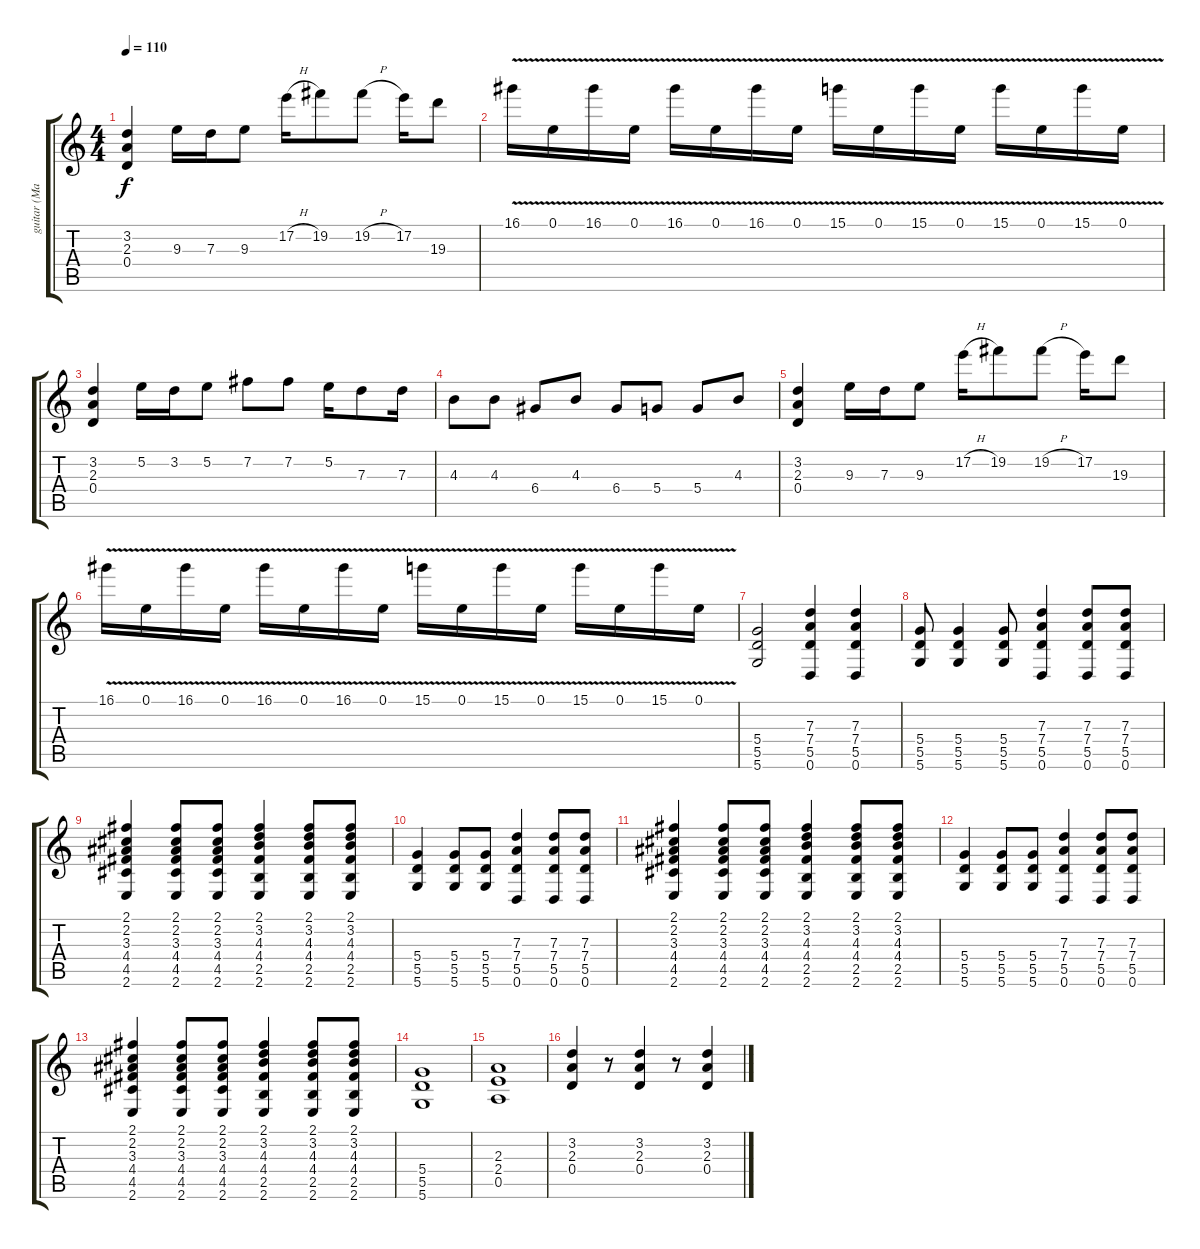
\track ("guitar (Mattew Bellamy)" "guitar (Ma") {instrument overdrivenguitar}
\staff {score tabs}
\tuning (E4 B3 G3 D3 A2 D2) {hide}
\ts (4 4)
\tempo 110
\clef g2
\ks c
(3.2 2.3 0.4).4{dy f} 9.3.16 7.3.16 9.3.8 17.2{h}.16 19.2.8 19.2{h}.8 17.2.16 19.3.8 |
16.1{v}.16 0.1{v}.16 16.1{v}.16 0.1{v}.16 16.1{v}.16 0.1{v}.16 16.1{v}.16 0.1{v}.16 15.1{v}.16 0.1{v}.16 15.1{v}.16 0.1{v}.16 15.1{v}.16 0.1{v}.16 15.1{v}.16 0.1{v}.16 |
(3.2 2.3 0.4).4 5.2.16 3.2.16 5.2.8 7.2.8 7.2.8 5.2.16 7.3.8 7.3.16 |
4.3.8 4.3.8 6.4.8 4.3.8 6.4.8 5.4.8 5.4.8 4.3.8 |
(3.2 2.3 0.4).4 9.3.16 7.3.16 9.3.8 17.2{h}.16 19.2.8 19.2{h}.8 17.2.16 19.3.8 |
16.1{v}.16 0.1{v}.16 16.1{v}.16 0.1{v}.16 16.1{v}.16 0.1{v}.16 16.1{v}.16 0.1{v}.16 15.1{v}.16 0.1{v}.16 15.1{v}.16 0.1{v}.16 15.1{v}.16 0.1{v}.16 15.1{v}.16 0.1{v}.16 |
(5.4 5.5 5.6).2 (7.3 7.4 5.5 0.6).4 (7.3 7.4 5.5 0.6).4 |
(5.4 5.5 5.6).8 (5.4 5.5 5.6).4 (5.4 5.5 5.6).8 (7.3 7.4 5.5 0.6).4 (7.3 7.4 5.5 0.6).8 (7.3 7.4 5.5 0.6).8 |
(2.1 2.2 3.3 4.4 4.5 2.6).4 (2.1 2.2 3.3 4.4 4.5 2.6).8 (2.1 2.2 3.3 4.4 4.5 2.6).8 (2.1 3.2 4.3 4.4 2.5 2.6).4 (2.1 3.2 4.3 4.4 2.5 2.6).8 (2.1 3.2 4.3 4.4 2.5 2.6).8 |
(5.4 5.5 5.6).4 (5.4 5.5 5.6).8 (5.4 5.5 5.6).8 (7.3 7.4 5.5 0.6).4 (7.3 7.4 5.5 0.6).8 (7.3 7.4 5.5 0.6).8 |
(2.1 2.2 3.3 4.4 4.5 2.6).4 (2.1 2.2 3.3 4.4 4.5 2.6).8 (2.1 2.2 3.3 4.4 4.5 2.6).8 (2.1 3.2 4.3 4.4 2.5 2.6).4 (2.1 3.2 4.3 4.4 2.5 2.6).8 (2.1 3.2 4.3 4.4 2.5 2.6).8 |
(5.4 5.5 5.6).4 (5.4 5.5 5.6).8 (5.4 5.5 5.6).8 (7.3 7.4 5.5 0.6).4 (7.3 7.4 5.5 0.6).8 (7.3 7.4 5.5 0.6).8 |
(2.1 2.2 3.3 4.4 4.5 2.6).4 (2.1 2.2 3.3 4.4 4.5 2.6).8 (2.1 2.2 3.3 4.4 4.5 2.6).8 (2.1 3.2 4.3 4.4 2.5 2.6).4 (2.1 3.2 4.3 4.4 2.5 2.6).8 (2.1 3.2 4.3 4.4 2.5 2.6).8 |
(5.4 5.5 5.6).1 |
(2.3 2.4 0.5).1 |
(3.2 2.3 0.4).4 r.8 (3.2 2.3 0.4).4 r.8 (3.2 2.3 0.4).4
